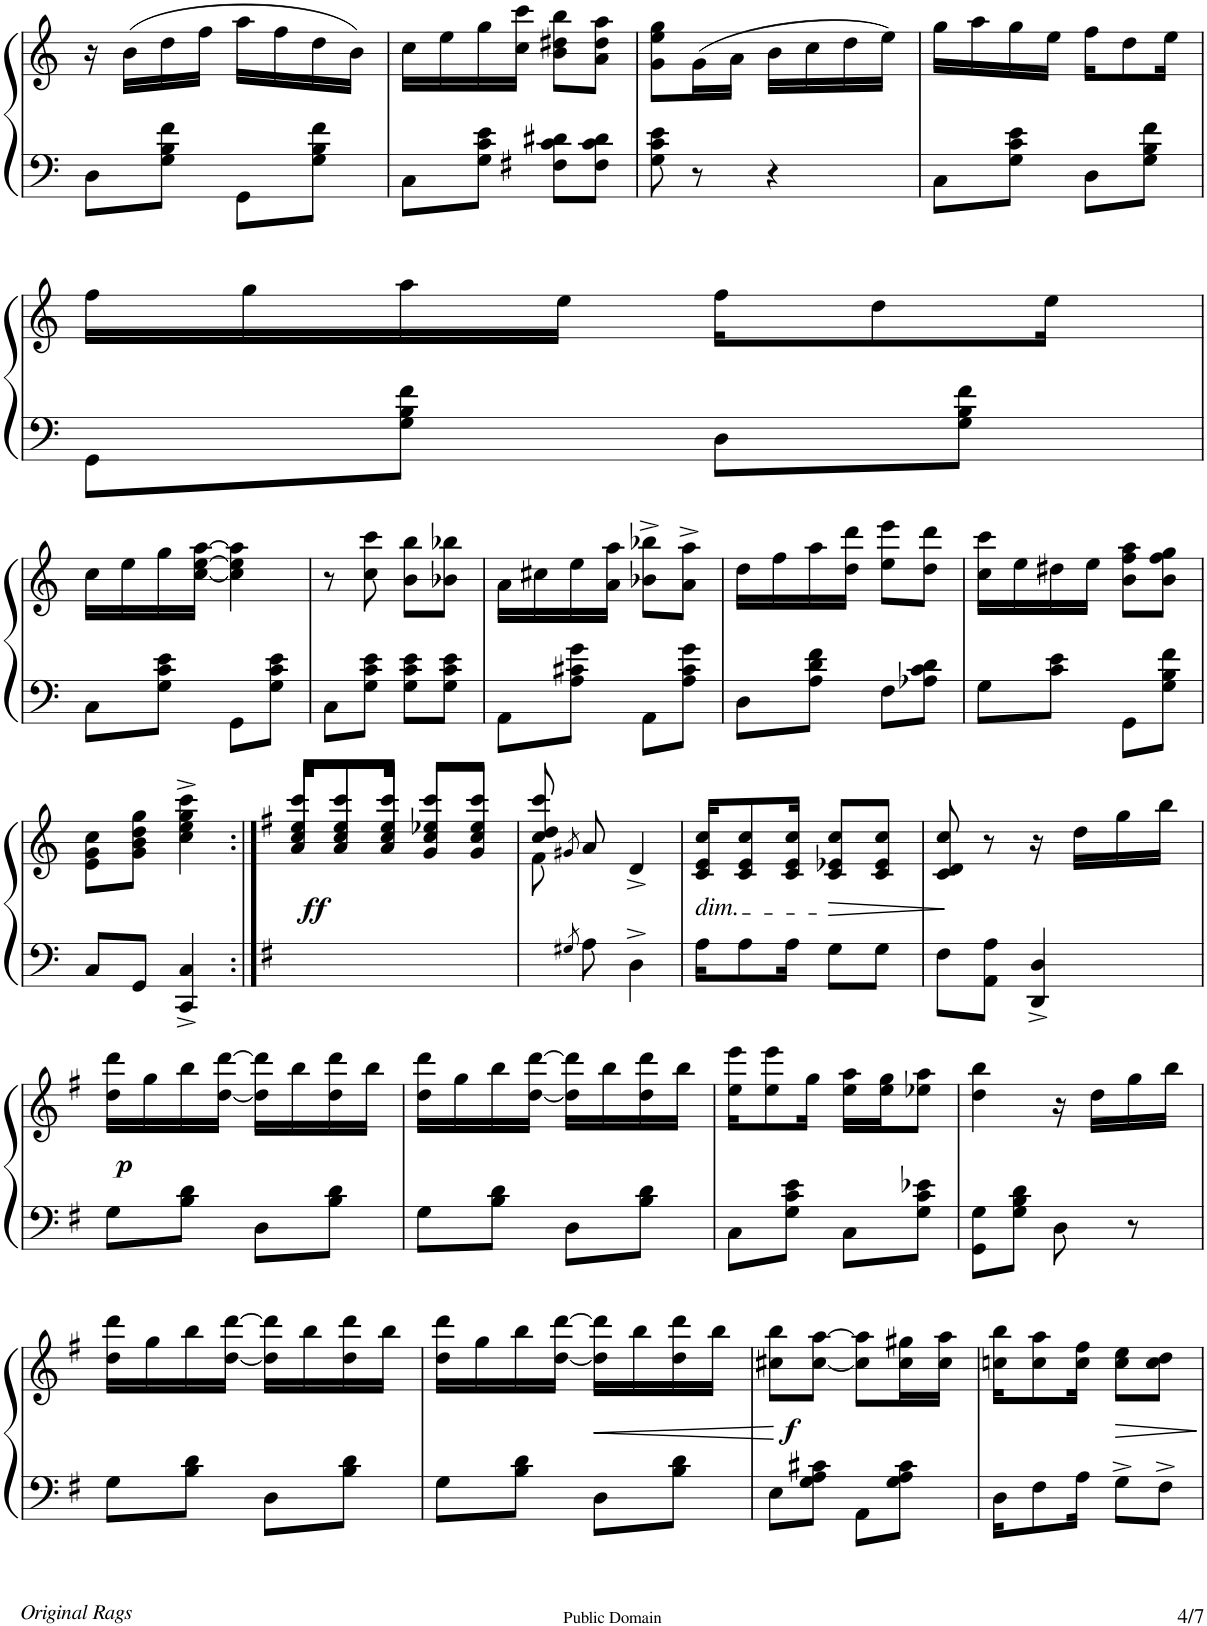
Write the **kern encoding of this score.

**kern	**kern	**dynam
*part1	*part1	*part1
*staff2	*staff1	*staff1/2
*I"Piano	*	*
*I'Pno.	*	*
!!LO:PB:g=z
*clefF4	*clefG2	*
*k[]	*k[]	*
*M2/4	*M2/4	*
=47	=47	=47
8D\L	16r	.
.	(16b\LL	.
8G\ 8B\ 8f\J	16dd\	.
.	16ff\JJ	.
8GG\L	16aa\LL	.
.	16ff\	.
8G\ 8B\ 8f\J	16dd\	.
.	16b\JJ)	.
=48	=48	=48
8C\L	16cc\LL	.
.	16ee\	.
8G\ 8c\ 8e\J	16gg\	.
.	16cc\ 16ccc\JJ	.
8F#X\ 8c\ 8d#X\L	8b\ 8dd#X\ 8bb\L	.
8F#\ 8c\ 8d#\J	8a\ 8dd#\ 8aa\J	.
=49	=49	=49
8G\ 8c\ 8e\	8g\ 8ee\ 8gg\L	.
8r	(16g\L	.
.	16a\JJ	.
4r	16b\LL	.
.	16cc\	.
.	16dd\	.
.	16ee\JJ)	.
=50	=50	=50
8C\L	16gg\LL	.
.	16aa\	.
8G\ 8c\ 8e\J	16gg\	.
.	16ee\JJ	.
8D\L	16ff\KL	.
.	8dd\	.
8G\ 8B\ 8f\J	.	.
.	16ee\Jk	.
!!LO:LB:g=z
=51	=51	=51
8GG\L	16ff\LL	.
.	16gg\	.
8G\ 8B\ 8f\J	16aa\	.
.	16ee\JJ	.
8D\L	16ff\KL	.
.	8dd\	.
8G\ 8B\ 8f\J	.	.
.	16ee\Jk	.
!!LO:LB:g=z
=52	=52	=52
8C\L	16cc\LL	.
.	16ee\	.
8G\ 8c\ 8e\J	16gg\	.
.	[16cc\ [16ee\ [16aa\JJ	.
8GG\L	4cc\] 4ee\] 4aa\]	.
8G\ 8c\ 8e\J	.	.
=53	=53	=53
8C\L	8r	.
8G\ 8c\ 8e\J	8cc\ 8ccc\	.
8G\ 8c\ 8e\L	8b\ 8bb\L	.
8G\ 8c\ 8e\J	8b-X\ 8bb-X\J	.
=54	=54	=54
8AA\L	16a\LL	.
.	16cc#X\	.
8A\ 8c#X\ 8g\J	16ee\	.
.	16a\ 16aa\JJ	.
8AA\L	8b-X\^> 8bb-X\^>L	.
8A\ 8c#\ 8g\J	8a\^> 8aa\^>J	.
=55	=55	=55
8D\L	16dd\LL	.
.	16ff\	.
8A\ 8d\ 8f\J	16aa\	.
.	16dd\ 16ddd\JJ	.
8F\L	8ee\ 8eee\L	.
8A-X\ 8c\ 8d\J	8dd\ 8ddd\J	.
=56	=56	=56
8G\L	16cc\ 16ccc\LL	.
.	16ee\	.
8c\ 8e\J	16dd#X\	.
.	16ee\JJ	.
8GG\L	8b\ 8ff\ 8aa\L	.
8G\ 8B\ 8f\J	8b\ 8ff\ 8gg\J	.
!!LO:LB:g=z
=57	=57	=57
8C/L	8e\ 8g\ 8cc\L	.
8GG/J	8g\ 8b\ 8dd\ 8gg\J	.
4CC/^< 4C/^<	4cc\^> 4ee\^> 4gg\^> 4ccc\^>	.
=58:|!	=58:|!	=58:|!
*k[f#]	*k[f#]	*
*	*^	*
!	!	!	!LO:DY:b
2ryy	16cc/ 16ee/ 16ccc/KL	16a/KL	ff
.	8cc/ 8ee/ 8ccc/	8a/	.
.	16cc/ 16ee/ 16ccc/Jk	16a/Jk	.
.	8cc/ 8ee-X/ 8ccc/L	8g/L	.
.	8cc/ 8ee-/ 8ccc/J	8g/J	.
=59	=59	=59	=59
8ryy	8cc/ 8dd/ 8ccc/	8f#\	.
8qG#X/	8qg#X/	.	.
8A\	8a/	4.ryy	.
4D^>\	4d^</	.	.
*	*v	*v	*
=60	=60	=60
!	!LO:TX:b:i:t=dim.	!
16A\KL	16c/ 16e/ 16cc/KL	.
8A\	8c/ 8e/ 8cc/	.
16A\Jk	16c/ 16e/ 16cc/Jk	.
!	!	!LO:HP:b
8G\L	8c/ 8e-X/ 8cc/L	>
8G\J	8c/ 8e-/ 8cc/J	.
=61	=61	=61
8F#\L	8c/ 8d/ 8cc/	.
8AA\ 8A\J	8r	]
4DD/^< 4D/^<	16r	.
.	16dd\LL	.
.	16gg\	.
.	16bb\JJ	.
!!LO:LB:g=z
=62	=62	=62
!	!	!LO:DY:b
8G\L	16dd\ 16ddd\LL	p
.	16gg\	.
8B\ 8d\J	16bb\	.
.	[16dd\ [16ddd\JJ	.
8D\L	16dd\] 16ddd\]LL	.
.	16bb\	.
8B\ 8d\J	16dd\ 16ddd\	.
.	16bb\JJ	.
=63	=63	=63
8G\L	16dd\ 16ddd\LL	.
.	16gg\	.
8B\ 8d\J	16bb\	.
.	[16dd\ [16ddd\JJ	.
8D\L	16dd\] 16ddd\]LL	.
.	16bb\	.
8B\ 8d\J	16dd\ 16ddd\	.
.	16bb\JJ	.
=64	=64	=64
8C\L	16ee\ 16eee\KL	.
.	8ee\ 8eee\	.
8G\ 8c\ 8e\J	.	.
.	16gg\Jk	.
8C\L	16ee\ 16aa\LL	.
.	16ee\ 16gg\J	.
8G\ 8c\ 8e-X\J	8ee-X\ 8aa\J	.
=65	=65	=65
8GG\ 8G\L	4dd\ 4bb\	.
8G\ 8B\ 8d\J	.	.
8D\	16r	.
.	16dd\LL	.
8r	16gg\	.
.	16bb\JJ	.
!!LO:LB:g=z
=66	=66	=66
8G\L	16dd\ 16ddd\LL	.
.	16gg\	.
8B\ 8d\J	16bb\	.
.	[16dd\ [16ddd\JJ	.
8D\L	16dd\] 16ddd\]LL	.
.	16bb\	.
8B\ 8d\J	16dd\ 16ddd\	.
.	16bb\JJ	.
=67	=67	=67
8G\L	16dd\ 16ddd\LL	.
.	16gg\	.
8B\ 8d\J	16bb\	.
.	[16dd\ [16ddd\JJ	.
!	!	!LO:HP:b
8D\L	16dd\] 16ddd\]LL	<
.	16bb\	.
8B\ 8d\J	16dd\ 16ddd\	.
.	16bb\JJ	.
.	.	[
=68	=68	=68
!	!	!LO:DY:b
8E\L	8cc#X\ 8bb\L	f
8G\ 8A\ 8c#X\J	[8cc#\ [8aa\J	.
8AA\L	8cc#\] 8aa\]L	.
8G\ 8A\ 8c#\J	16cc#\ 16gg#X\L	.
.	16cc#\ 16aa\JJ	.
=69	=69	=69
16D\KL	16ccn\ 16bb\KL	.
8F#\	8cc\ 8aa\	.
16A\Jk	16cc\ 16ff#\Jk	.
!	!	!LO:HP:b
8G^>\L	8cc\ 8ee\L	>
8F#^>\J	8cc\ 8dd\J	.
.	.	]
=	=	=
*-	*-	*-
